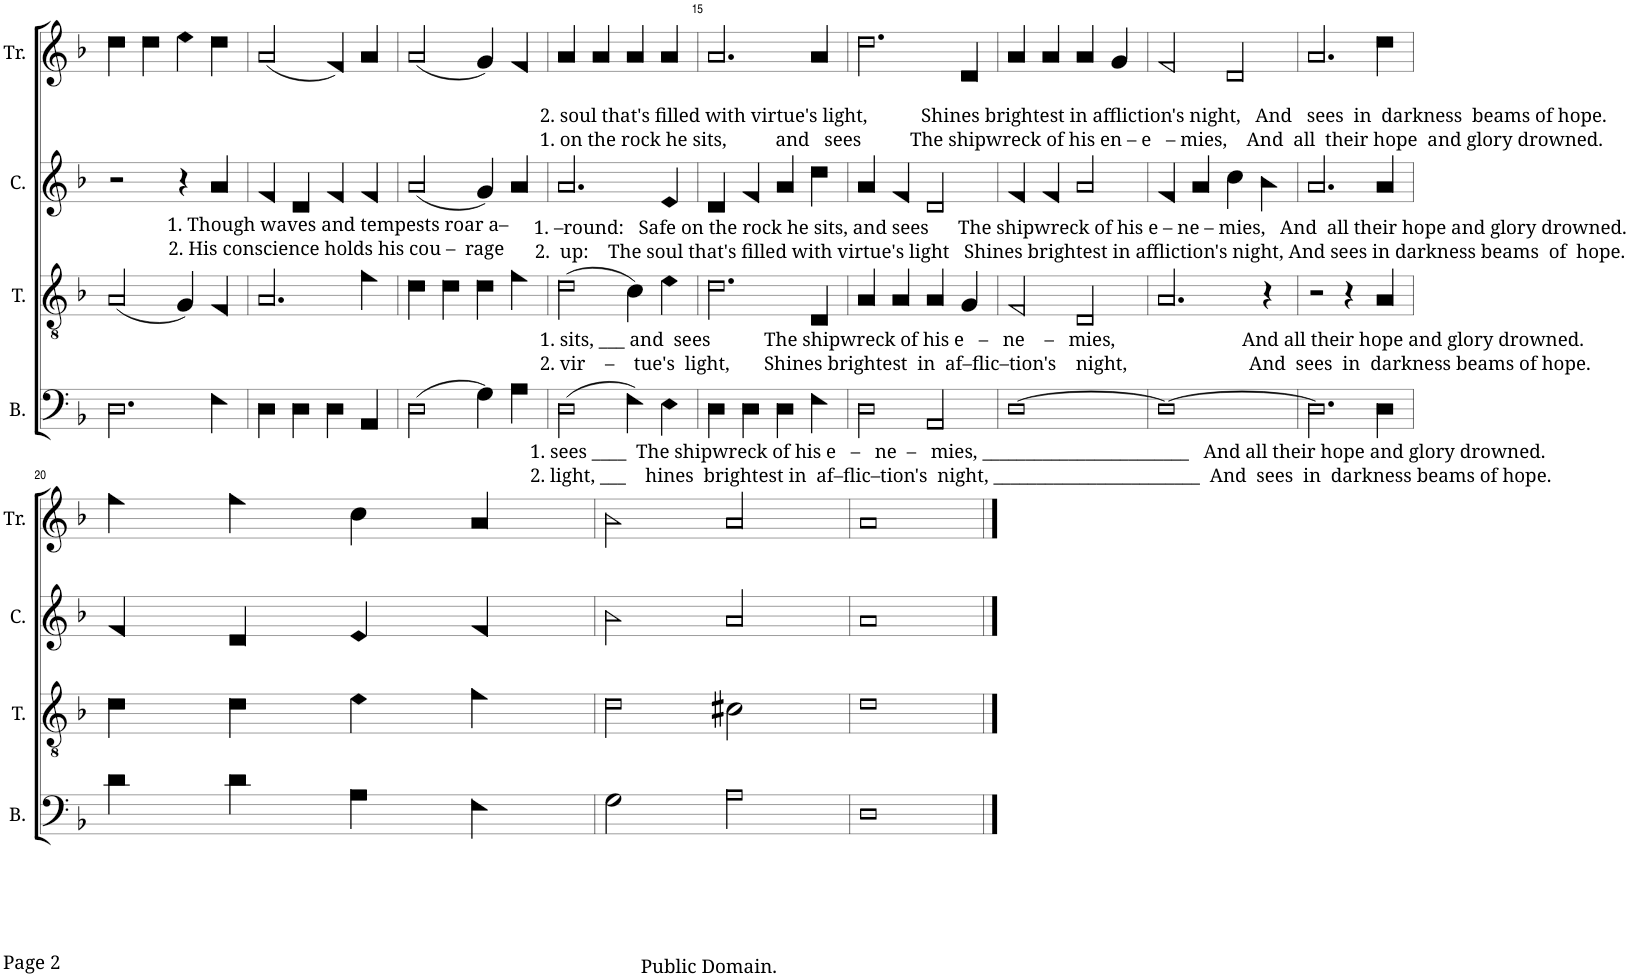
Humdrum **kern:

**kern	**kern	**kern	**kern
*part4	*part3	*part2	*part1
*staff4	*staff3	*staff2	*staff1
*I"B.	*I"T.	*I"C.	*I"Tr.
*I'B.	*I'T.	*I'C.	*I'Tr.
!!LO:PB:g=z
*clefF4	*clefGv2	*clefG2	*clefG2
*k[b-]	*k[b-]	*k[b-]	*k[b-]
*M4/4	*M4/4	*M4/4	*M4/4
*met(c)	*met(c)	*met(c)	*met(c)
=11	=11	=11	=11
2.D!\	(2A!/	2r	4dd!\
.	.	.	4dd!\
.	4G!/)	4r	4ee!\
!	!	!LO:TX:b:t=1. Though waves and tempests roar a–	!
!	!	!LO:TX:b:t=2. His conscience holds his cou –  rage	!
4F!\	4F!/	4a!/	4dd!\
=12	=12	=12	=12
4D!\	2.A!/	4f!/	(2a!/
4D!\	.	4d!/	.
4D!\	.	4f!/	4f!/)
4AA!/	4f!\	4f!/	4a!/
=13	=13	=13	=13
(2D!\	4d!\	(2a!/	(2a!/
.	4d!\	.	.
4G!\)	4d!\	4g!/)	4g!/)
4A!\	4f!\	4a!/	4f!/
=14	=14	=14	=14
!	!	!	!LO:TX:b:t=2. soul that's filled with virtue's light,           Shines brightest in affliction's night,   And   sees  in  darkness  beams of hope.
!	!	!	!LO:TX:b:t=1. on the rock he sits,          and   sees          The shipwreck of his en – e   – mies,    And  all  their hope  and glory drowned.
!	!	!LO:TX:b:t=1. –round&colon;   Safe on the rock he sits, and sees      The shipwreck of his e – ne – mies,   And  all their hope and glory drowned.	!
!	!	!LO:TX:b:t=2.  up&colon;    The soul that's filled with virtue's light   Shines brightest in affliction's night, And sees in darkness beams  of  hope.	!
!	!LO:TX:b:t=1. sits, ___ and  sees           The shipwreck of his e   –   ne    –   mies,                          And all their hope and glory drowned.	!	!
!	!LO:TX:b:t=2. vir    –    tue's  light,       Shines brightest  in  af–flic–tion's    night,                         And  sees  in  darkness beams of hope.	!	!
!LO:TX:b:t=1. sees ____  The shipwreck of his e   –   ne  –   mies, ________________________   And all their hope and glory drowned.	!	!	!
!LO:TX:b:t=2. light, ___    hines  brightest in  af–flic–tion's  night, ________________________  And  sees  in  darkness beams of hope.	!	!	!
(2D!\	(2d!\	2.a!/	4a!/
.	.	.	4a!/
4F!\)	4c!\)	.	4a!/
4E!\	4e!\	4e!/	4a!/
=15	=15	=15	=15
4D!\	2.d!\	4d!/	2.a!/
4D!\	.	4f!/	.
4D!\	.	4a!/	.
4F!\	4D!/	4dd!\	4a!/
=16	=16	=16	=16
2D!\	4A!/	4a!/	2.dd!\
.	4A!/	4f!/	.
2AA!/	4A!/	2d!/	.
.	4G!/	.	4d!/
=17	=17	=17	=17
[1D!	2F!/	4f!/	4a!/
.	.	4f!/	4a!/
.	2D!/	2a!/	4a!/
.	.	.	4g!/
=18	=18	=18	=18
1D!_	2.A!/	4f!/	2f!/
.	.	4a!/	.
.	.	4cc!\	2d!/
.	4r	4b-!\	.
=19	=19	=19	=19
2.D!\]	2r	2.a!/	2.a!/
.	4r	.	.
4D!\	4A!/	4a!/	4dd!\
!!LO:LB:g=z
=20	=20	=20	=20
4d!\	4d!\	4f!/	4ff!\
4d!\	4d!\	4d!/	4ff!\
4A!\	4e!\	4e!/	4cc!\
4F!\	4f!\	4f!/	4a!/
=21	=21	=21	=21
2G!\	2d!\	2b-!\	2b-!\
2A!\	2c#X!\	2a!/	2a!/
=22	=22	=22	=22
1D!	1d!	1a!	1a!
==	==	==	==
*-	*-	*-	*-
